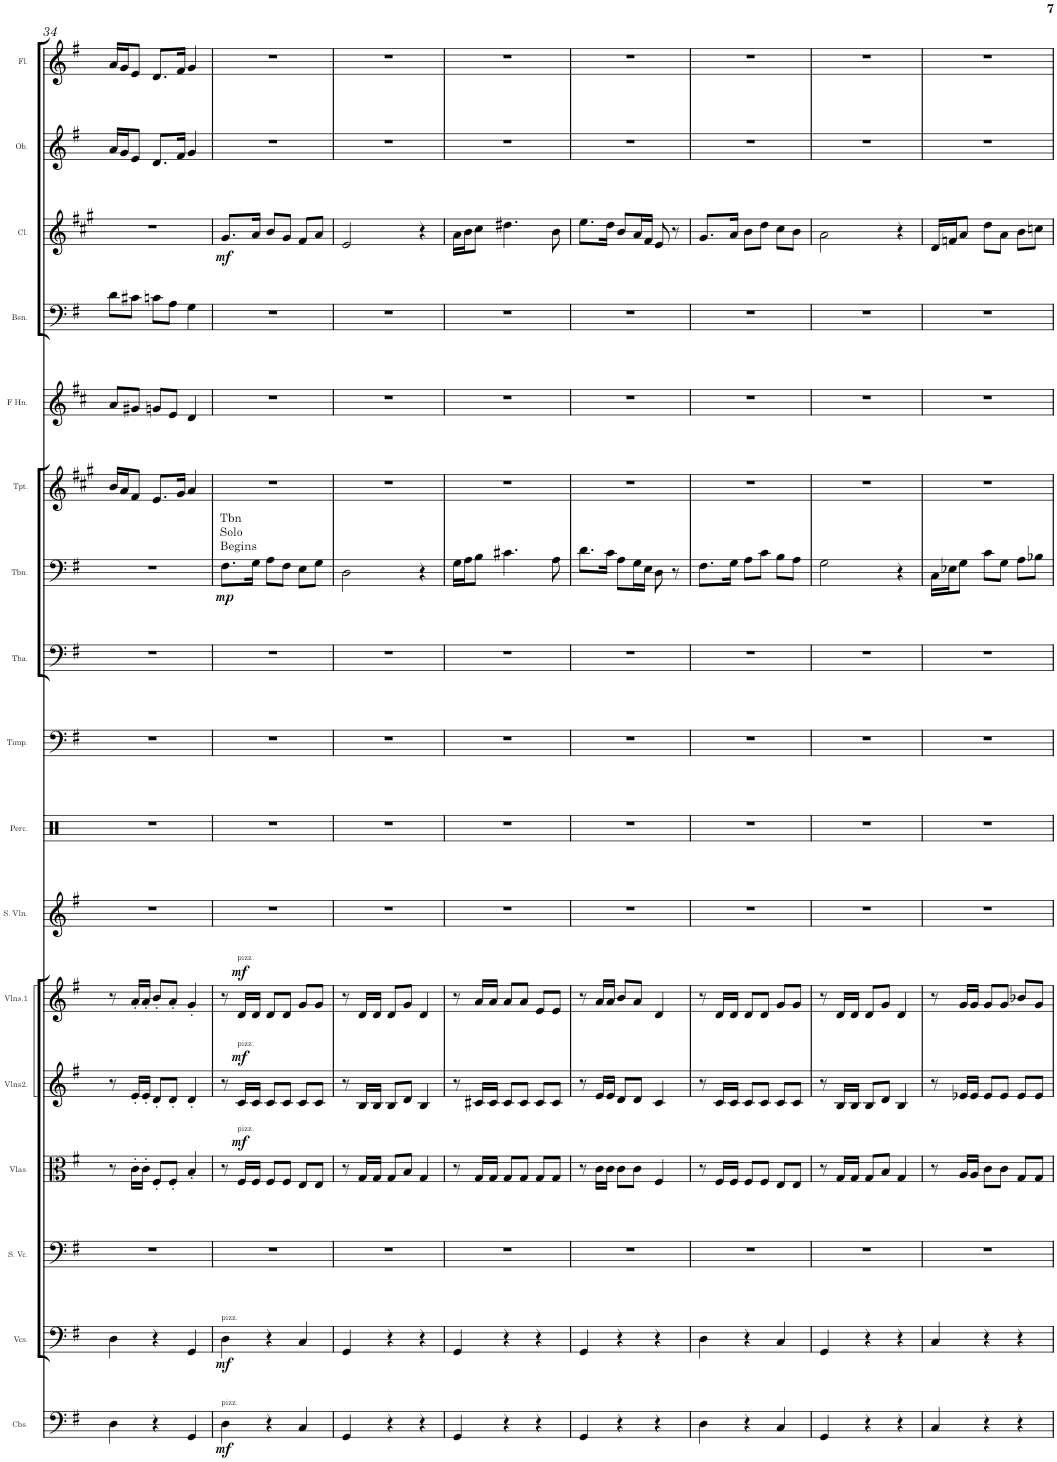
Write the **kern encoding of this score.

**kern	**dynam	**kern	**dynam	**kern	**kern	**dynam	**kern	**dynam	**kern	**dynam	**kern	**kern	**kern	**kern	**kern	**dynam	**kern	**kern	**kern	**kern	**dynam	**kern	**kern
*part17	*part17	*part16	*part16	*part15	*part14	*part14	*part13	*part13	*part12	*part12	*part11	*part10	*part9	*part8	*part7	*part7	*part6	*part5	*part4	*part3	*part3	*part2	*part1
*staff17	*staff17	*staff16	*staff16	*staff15	*staff14	*staff14	*staff13	*staff13	*staff12	*staff12	*staff11	*staff10	*staff9	*staff8	*staff7	*staff7	*staff6	*staff5	*staff4	*staff3	*staff3	*staff2	*staff1
*I"Contrabass Section	*	*I"Violoncello Section	*	*I"Solo cello	*I"Viola Section	*	*I"Violin Section2	*	*I"Violin Section1	*	*I"Solo Violin	*I"Percussion	*I"Timpani	*I"Tuba	*I"Trombone	*	*I"Trumpet	*I"French Horn	*I"Bassoon	*I"Clarinet	*	*I"Oboe	*I"Flute
*I'Cbs.	*	*I'Vcs.	*	*	*I'Vlas.	*	*I'Vlns2.	*	*I'Vlns.1	*	*I'S. Vln.	*I'Perc.	*I'Timp.	*I'Tba.	*I'Tbn.	*	*I'Tpt.	*I'F Hn.	*I'Bsn.	*I'Cl.	*	*I'Ob.	*I'Fl.
!!LO:PB:g=z
*clefF4	*	*clefF4	*	*clefF4	*clefC3	*	*clefG2	*	*clefG2	*	*clefG2	*clefX	*clefF4	*clefF4	*clefF4	*	*clefG2	*clefG2	*clefF4	*clefG2	*	*clefG2	*clefG2
*Trd7c12	*	*	*	*	*	*	*	*	*	*	*	*	*	*	*	*	*Trd1c2	*Trd4c7	*	*Trd1c2	*	*	*
*k[f#]	*	*k[f#]	*	*k[f#]	*k[f#]	*	*k[f#]	*	*k[f#]	*	*k[f#]	*k[f#]	*k[f#]	*k[f#]	*k[f#]	*	*k[f#c#g#]	*k[f#c#]	*k[f#]	*k[f#c#g#]	*	*k[f#]	*k[f#]
*G:	*	*G:	*	*G:	*G:	*	*G:	*	*G:	*	*G:	*G:	*G:	*G:	*G:	*	*A:	*D:	*G:	*A:	*	*G:	*G:
*M3/4	*	*M3/4	*	*M3/4	*M3/4	*	*M3/4	*	*M3/4	*	*M3/4	*M3/4	*M3/4	*M3/4	*M3/4	*	*M3/4	*M3/4	*M3/4	*M3/4	*	*M3/4	*M3/4
=34	=34	=34	=34	=34	=34	=34	=34	=34	=34	=34	=34	=34	=34	=34	=34	=34	=34	=34	=34	=34	=34	=34	=34
4D\	.	4D\	.	2.r	8r	.	8r	.	8r	.	2.r	2.r	2.r	2.r	2.r	.	16b/LL	8a/L	8d\L	2.r	.	16a/LL	16a/LL
.	.	.	.	.	.	.	.	.	.	.	.	.	.	.	.	.	16a/J	.	.	.	.	16g/J	16g/J
.	.	.	.	.	16c'\LL	.	16e'/LL	.	16a'/LL	.	.	.	.	.	.	.	8f#/J	8g#X/J	8c#X\J	.	.	8e/J	8e/J
.	.	.	.	.	16c'\JJ	.	16e'/JJ	.	16a'/JJ	.	.	.	.	.	.	.	.	.	.	.	.	.	.
4r	.	4r	.	.	8F#'/L	.	8d'/L	.	8b'/L	.	.	.	.	.	.	.	8.e/L	8gn/L	8cn\L	.	.	8.d/L	8.d/L
.	.	.	.	.	8F#'/J	.	8d'/J	.	8a'/J	.	.	.	.	.	.	.	.	8e/J	8A\J	.	.	.	.
.	.	.	.	.	.	.	.	.	.	.	.	.	.	.	.	.	16g#/Jk	.	.	.	.	16f#/Jk	16f#/Jk
4GG/	.	4GG/	.	.	4B'/	.	4d'/	.	4g'/	.	.	.	.	.	.	.	4a/	4d/	4G\	.	.	4g/	4g/
=35	=35	=35	=35	=35	=35	=35	=35	=35	=35	=35	=35	=35	=35	=35	=35	=35	=35	=35	=35	=35	=35	=35	=35
!	!	!	!	!	!	!	!	!	!	!	!	!	!	!	!LO:TX:a:t=Tbn	!	!	!	!	!	!	!	!
!	!	!	!	!	!	!	!	!	!	!	!	!	!	!	!LO:TX:a:t=Solo	!	!	!	!	!	!	!	!
!	!	!	!	!	!	!	!	!	!	!	!	!	!	!	!LO:TX:a:t=Begins	!	!	!	!	!	!	!	!
!	!	!LO:TX:a:t=pizz.	!	!	!	!	!	!	!	!	!	!	!	!	!	!	!	!	!	!	!	!	!
!LO:TX:a:t=pizz.	!	!	!	!	!	!	!	!	!	!	!	!	!	!	!	!	!	!	!	!	!	!	!
!	!LO:DY:b	!	!LO:DY:b	!	!	!	!	!	!	!	!	!	!	!	!	!LO:DY:b	!	!	!	!	!LO:DY:b	!	!
4D\	mf	4D\	mf	2.r	8r	.	8r	.	8r	.	2.r	2.r	2.r	2.r	8.F#\L	mp	2.r	2.r	2.r	8.g#/L	mf	2.r	2.r
!	!	!	!	!	!	!	!	!	!LO:TX:a:t=pizz.	!	!	!	!	!	!	!	!	!	!	!	!	!	!
!	!	!	!	!	!	!	!LO:TX:a:t=pizz.	!	!	!	!	!	!	!	!	!	!	!	!	!	!	!	!
!	!	!	!	!	!LO:TX:a:t=pizz.	!	!	!	!	!	!	!	!	!	!	!	!	!	!	!	!	!	!
!	!	!	!	!	!	!LO:DY:a	!	!LO:DY:a	!	!LO:DY:a	!	!	!	!	!	!	!	!	!	!	!	!	!
.	.	.	.	.	16F#/LL	mf	16c/LL	mf	16d/LL	mf	.	.	.	.	.	.	.	.	.	.	.	.	.
.	.	.	.	.	16F#/JJ	.	16c/JJ	.	16d/JJ	.	.	.	.	.	16G\Jk	.	.	.	.	16a/Jk	.	.	.
4r	.	4r	.	.	8F#/L	.	8c/L	.	8d/L	.	.	.	.	.	8A\L	.	.	.	.	8b/L	.	.	.
.	.	.	.	.	8F#/J	.	8c/J	.	8d/J	.	.	.	.	.	8F#\J	.	.	.	.	8g#/J	.	.	.
4C/	.	4C/	.	.	8E/L	.	8c/L	.	8g/L	.	.	.	.	.	8E\L	.	.	.	.	8f#/L	.	.	.
.	.	.	.	.	8E/J	.	8c/J	.	8g/J	.	.	.	.	.	8G\J	.	.	.	.	8a/J	.	.	.
=36	=36	=36	=36	=36	=36	=36	=36	=36	=36	=36	=36	=36	=36	=36	=36	=36	=36	=36	=36	=36	=36	=36	=36
4GG/	.	4GG/	.	2.r	8r	.	8r	.	8r	.	2.r	2.r	2.r	2.r	2D\	.	2.r	2.r	2.r	2e/	.	2.r	2.r
.	.	.	.	.	16G/LL	.	16B/LL	.	16d/LL	.	.	.	.	.	.	.	.	.	.	.	.	.	.
.	.	.	.	.	16G/JJ	.	16B/JJ	.	16d/JJ	.	.	.	.	.	.	.	.	.	.	.	.	.	.
4r	.	4r	.	.	8G/L	.	8B/L	.	8d/L	.	.	.	.	.	.	.	.	.	.	.	.	.	.
.	.	.	.	.	8B/J	.	8d/J	.	8g/J	.	.	.	.	.	.	.	.	.	.	.	.	.	.
4r	.	4r	.	.	4G/	.	4B/	.	4d/	.	.	.	.	.	4r	.	.	.	.	4r	.	.	.
=37	=37	=37	=37	=37	=37	=37	=37	=37	=37	=37	=37	=37	=37	=37	=37	=37	=37	=37	=37	=37	=37	=37	=37
4GG/	.	4GG/	.	2.r	8r	.	8r	.	8r	.	2.r	2.r	2.r	2.r	16G\LL	.	2.r	2.r	2.r	16a\LL	.	2.r	2.r
.	.	.	.	.	.	.	.	.	.	.	.	.	.	.	16A\J	.	.	.	.	16b\J	.	.	.
.	.	.	.	.	16G/LL	.	16c#X/LL	.	16a/LL	.	.	.	.	.	8B\J	.	.	.	.	8cc#\J	.	.	.
.	.	.	.	.	16G/JJ	.	16c#/JJ	.	16a/JJ	.	.	.	.	.	.	.	.	.	.	.	.	.	.
4r	.	4r	.	.	8G/L	.	8c#/L	.	8a/L	.	.	.	.	.	4.c#X\	.	.	.	.	4.dd#X\	.	.	.
.	.	.	.	.	8G/J	.	8c#/J	.	8a/J	.	.	.	.	.	.	.	.	.	.	.	.	.	.
4r	.	4r	.	.	8G/L	.	8c#/L	.	8e/L	.	.	.	.	.	.	.	.	.	.	.	.	.	.
.	.	.	.	.	8G/J	.	8c#/J	.	8e/J	.	.	.	.	.	8A\	.	.	.	.	8b\	.	.	.
=38	=38	=38	=38	=38	=38	=38	=38	=38	=38	=38	=38	=38	=38	=38	=38	=38	=38	=38	=38	=38	=38	=38	=38
4GG/	.	4GG/	.	2.r	8r	.	8r	.	8r	.	2.r	2.r	2.r	2.r	8.d\L	.	2.r	2.r	2.r	8.ee\L	.	2.r	2.r
.	.	.	.	.	16c\LL	.	16e/LL	.	16a/LL	.	.	.	.	.	.	.	.	.	.	.	.	.	.
.	.	.	.	.	16c\JJ	.	16e/JJ	.	16a/JJ	.	.	.	.	.	16c\Jk	.	.	.	.	16dd\Jk	.	.	.
4r	.	4r	.	.	8c\L	.	8d/L	.	8b/L	.	.	.	.	.	8A\L	.	.	.	.	8b/L	.	.	.
.	.	.	.	.	8c\J	.	8d/J	.	8a/J	.	.	.	.	.	16G\L	.	.	.	.	16a/L	.	.	.
.	.	.	.	.	.	.	.	.	.	.	.	.	.	.	16E\JJ	.	.	.	.	16f#/JJ	.	.	.
4r	.	4r	.	.	4F#/	.	4c/	.	4d/	.	.	.	.	.	8D\	.	.	.	.	8e/	.	.	.
.	.	.	.	.	.	.	.	.	.	.	.	.	.	.	8r	.	.	.	.	8r	.	.	.
=39	=39	=39	=39	=39	=39	=39	=39	=39	=39	=39	=39	=39	=39	=39	=39	=39	=39	=39	=39	=39	=39	=39	=39
4D\	.	4D\	.	2.r	8r	.	8r	.	8r	.	2.r	2.r	2.r	2.r	8.F#\L	.	2.r	2.r	2.r	8.g#/L	.	2.r	2.r
.	.	.	.	.	16F#/LL	.	16c/LL	.	16d/LL	.	.	.	.	.	.	.	.	.	.	.	.	.	.
.	.	.	.	.	16F#/JJ	.	16c/JJ	.	16d/JJ	.	.	.	.	.	16G\Jk	.	.	.	.	16a/Jk	.	.	.
4r	.	4r	.	.	8F#/L	.	8c/L	.	8d/L	.	.	.	.	.	8A\L	.	.	.	.	8b\L	.	.	.
.	.	.	.	.	8F#/J	.	8c/J	.	8d/J	.	.	.	.	.	8c\J	.	.	.	.	8dd\J	.	.	.
4C/	.	4C/	.	.	8E/L	.	8c/L	.	8g/L	.	.	.	.	.	8B\L	.	.	.	.	8cc#\L	.	.	.
.	.	.	.	.	8E/J	.	8c/J	.	8g/J	.	.	.	.	.	8A\J	.	.	.	.	8b\J	.	.	.
=40	=40	=40	=40	=40	=40	=40	=40	=40	=40	=40	=40	=40	=40	=40	=40	=40	=40	=40	=40	=40	=40	=40	=40
4GG/	.	4GG/	.	2.r	8r	.	8r	.	8r	.	2.r	2.r	2.r	2.r	2G\	.	2.r	2.r	2.r	2a\	.	2.r	2.r
.	.	.	.	.	16G/LL	.	16B/LL	.	16d/LL	.	.	.	.	.	.	.	.	.	.	.	.	.	.
.	.	.	.	.	16G/JJ	.	16B/JJ	.	16d/JJ	.	.	.	.	.	.	.	.	.	.	.	.	.	.
4r	.	4r	.	.	8G/L	.	8B/L	.	8d/L	.	.	.	.	.	.	.	.	.	.	.	.	.	.
.	.	.	.	.	8B/J	.	8d/J	.	8g/J	.	.	.	.	.	.	.	.	.	.	.	.	.	.
4r	.	4r	.	.	4G/	.	4B/	.	4d/	.	.	.	.	.	4r	.	.	.	.	4r	.	.	.
=41	=41	=41	=41	=41	=41	=41	=41	=41	=41	=41	=41	=41	=41	=41	=41	=41	=41	=41	=41	=41	=41	=41	=41
4C/	.	4C/	.	2.r	8r	.	8r	.	8r	.	2.r	2.r	2.r	2.r	16C\LL	.	2.r	2.r	2.r	16d/LL	.	2.r	2.r
.	.	.	.	.	.	.	.	.	.	.	.	.	.	.	16E-X\J	.	.	.	.	16fn/J	.	.	.
.	.	.	.	.	16A/LL	.	16e-X/LL	.	16g/LL	.	.	.	.	.	8G\J	.	.	.	.	8a/J	.	.	.
.	.	.	.	.	16A/JJ	.	16e-/JJ	.	16g/JJ	.	.	.	.	.	.	.	.	.	.	.	.	.	.
4r	.	4r	.	.	8c\L	.	8e-/L	.	8g/L	.	.	.	.	.	8c\L	.	.	.	.	8dd\L	.	.	.
.	.	.	.	.	8c\J	.	8e-/J	.	8g/J	.	.	.	.	.	8G\J	.	.	.	.	8a\J	.	.	.
4r	.	4r	.	.	8G/L	.	8e-/L	.	8b-X/L	.	.	.	.	.	8A\L	.	.	.	.	8b\L	.	.	.
.	.	.	.	.	8G/J	.	8e-/J	.	8g/J	.	.	.	.	.	8B-X\J	.	.	.	.	8ccn\J	.	.	.
=	=	=	=	=	=	=	=	=	=	=	=	=	=	=	=	=	=	=	=	=	=	=	=
*-	*-	*-	*-	*-	*-	*-	*-	*-	*-	*-	*-	*-	*-	*-	*-	*-	*-	*-	*-	*-	*-	*-	*-
